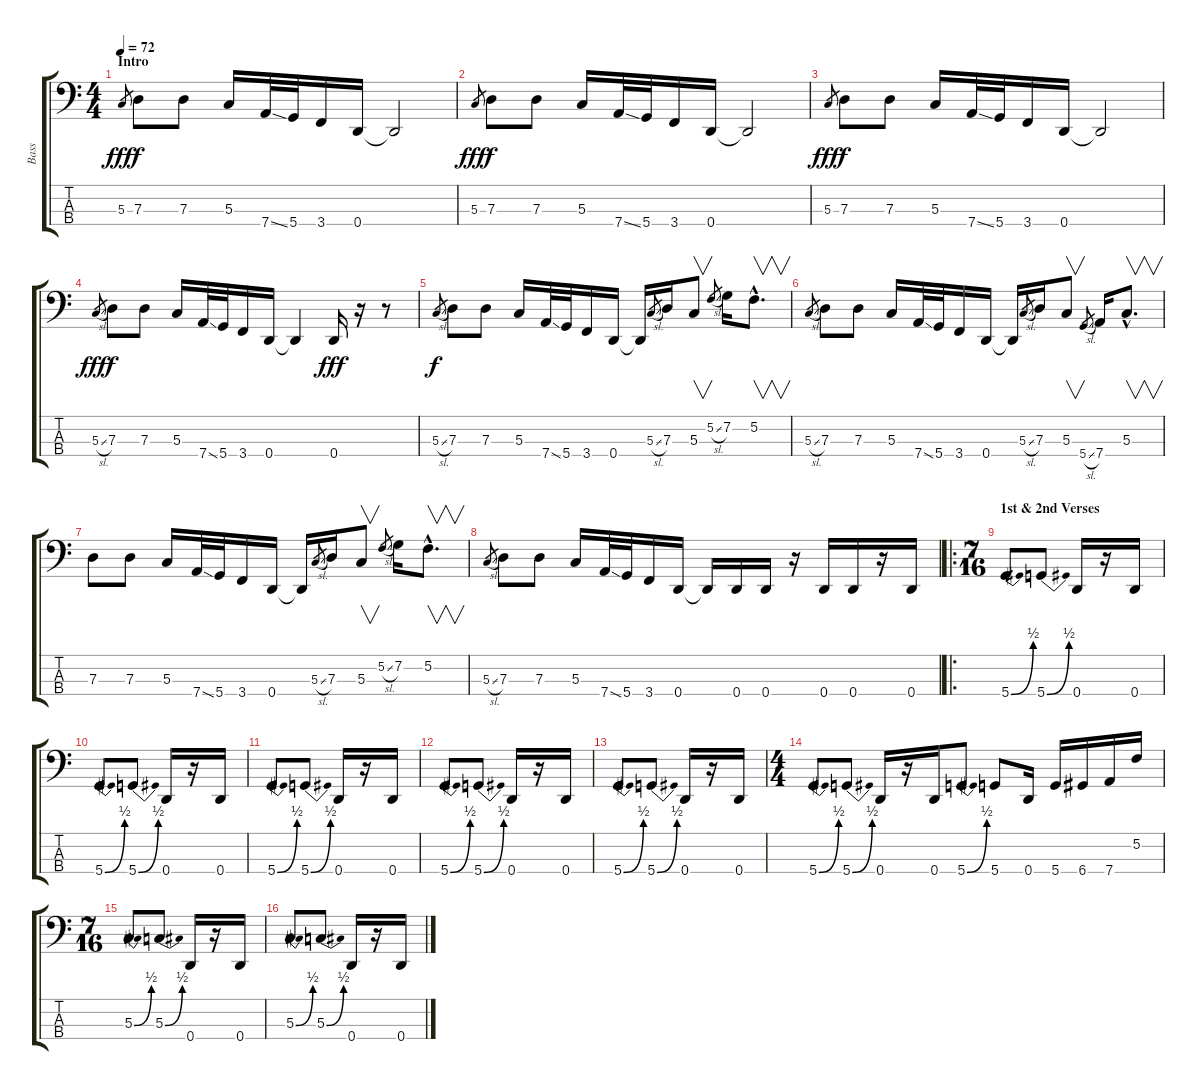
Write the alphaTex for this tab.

\track ("Bass" "Bass") {instrument electricbasspick}
\staff {score tabs}
\tuning (F2 C2 G1 D1) {hide}
\ts (4 4)
\section ("" "Intro")
\tempo 72
\clef f4
\ks c
5.3.8{gr dy fff instrument electricbasspick} 7.3.8{dy f} 7.3.8 5.3.16 7.4{ss}.32 5.4.32 3.4.16 0.4.16 0.4{t}.2 |
5.3.8{gr dy fff} 7.3.8{dy f} 7.3.8 5.3.16 7.4{ss}.32 5.4.32 3.4.16 0.4.16 0.4{t}.2 |
5.3.8{gr dy fff} 7.3.8{dy f} 7.3.8 5.3.16 7.4{ss}.32 5.4.32 3.4.16 0.4.16 0.4{t}.2 |
5.3{sl}.8{gr dy fff} 7.3.8{dy f} 7.3.8 5.3.16 7.4{ss}.32 5.4.32 3.4.16 0.4.16 0.4{t}.4 0.4.16{dy fff} r.16 r.8 |
5.3{sl}.8{gr dy f} 7.3.8 7.3.8 5.3.16 7.4{ss}.32 5.4.32 3.4.16 0.4.16 0.4{t}.16 5.3{sl}.8{gr} 7.3.16 5.3.8{v} 5.2{sl}.8{gr} 7.2.16 5.2{hac}.8{v d} |
5.3{sl}.8{gr} 7.3.8 7.3.8 5.3.16 7.4{ss}.32 5.4.32 3.4.16 0.4.16 0.4{t}.16 5.3{sl}.8{gr} 7.3.16 5.3.8{v} 5.4{sl}.8{gr} 7.4.16 5.3{hac}.8{v d} |
7.3.8 7.3.8 5.3.16 7.4{ss}.32 5.4.32 3.4.16 0.4.16 0.4{t}.16 5.3{sl}.8{gr} 7.3.16 5.3.8{v} 5.2{sl}.8{gr} 7.2.16 5.2{hac}.8{v d} |
5.3{sl}.8{gr} 7.3.8 7.3.8 5.3.16 7.4{ss}.32 5.4.32 3.4.16 0.4.16 0.4{t}.16 0.4.16 0.4.16 r.16 0.4.16 0.4.16 r.16 0.4.16 |
\ro
\ts (7 16)
\section ("" "1st & 2nd Verses")
5.4{be (bend 0 0 60 2)}.8 5.4{be (bend 0 0 60 2)}.8 0.4.16 r.16 0.4.16 |
5.4{be (bend 0 0 60 2)}.8 5.4{be (bend 0 0 60 2)}.8 0.4.16 r.16 0.4.16 |
5.4{be (bend 0 0 60 2)}.8 5.4{be (bend 0 0 60 2)}.8 0.4.16 r.16 0.4.16 |
5.4{be (bend 0 0 60 2)}.8 5.4{be (bend 0 0 60 2)}.8 0.4.16 r.16 0.4.16 |
5.4{be (bend 0 0 60 2)}.8 5.4{be (bend 0 0 60 2)}.8 0.4.16 r.16 0.4.16 |
\ts (4 4)
5.4{be (bend 0 0 60 2)}.8 5.4{be (bend 0 0 60 2)}.8 0.4.16 r.16 0.4.16 5.4{be (bend 0 0 60 2)}.8 5.4.8 0.4.16 5.4.16 6.4.16 7.4.16 5.2.16 |
\ts (7 16)
5.3{be (bend 0 0 60 2)}.8 5.3{be (bend 0 0 60 2)}.8 0.4.16 r.16 0.4.16 |
5.3{be (bend 0 0 60 2)}.8 5.3{be (bend 0 0 60 2)}.8 0.4.16 r.16 0.4.16
